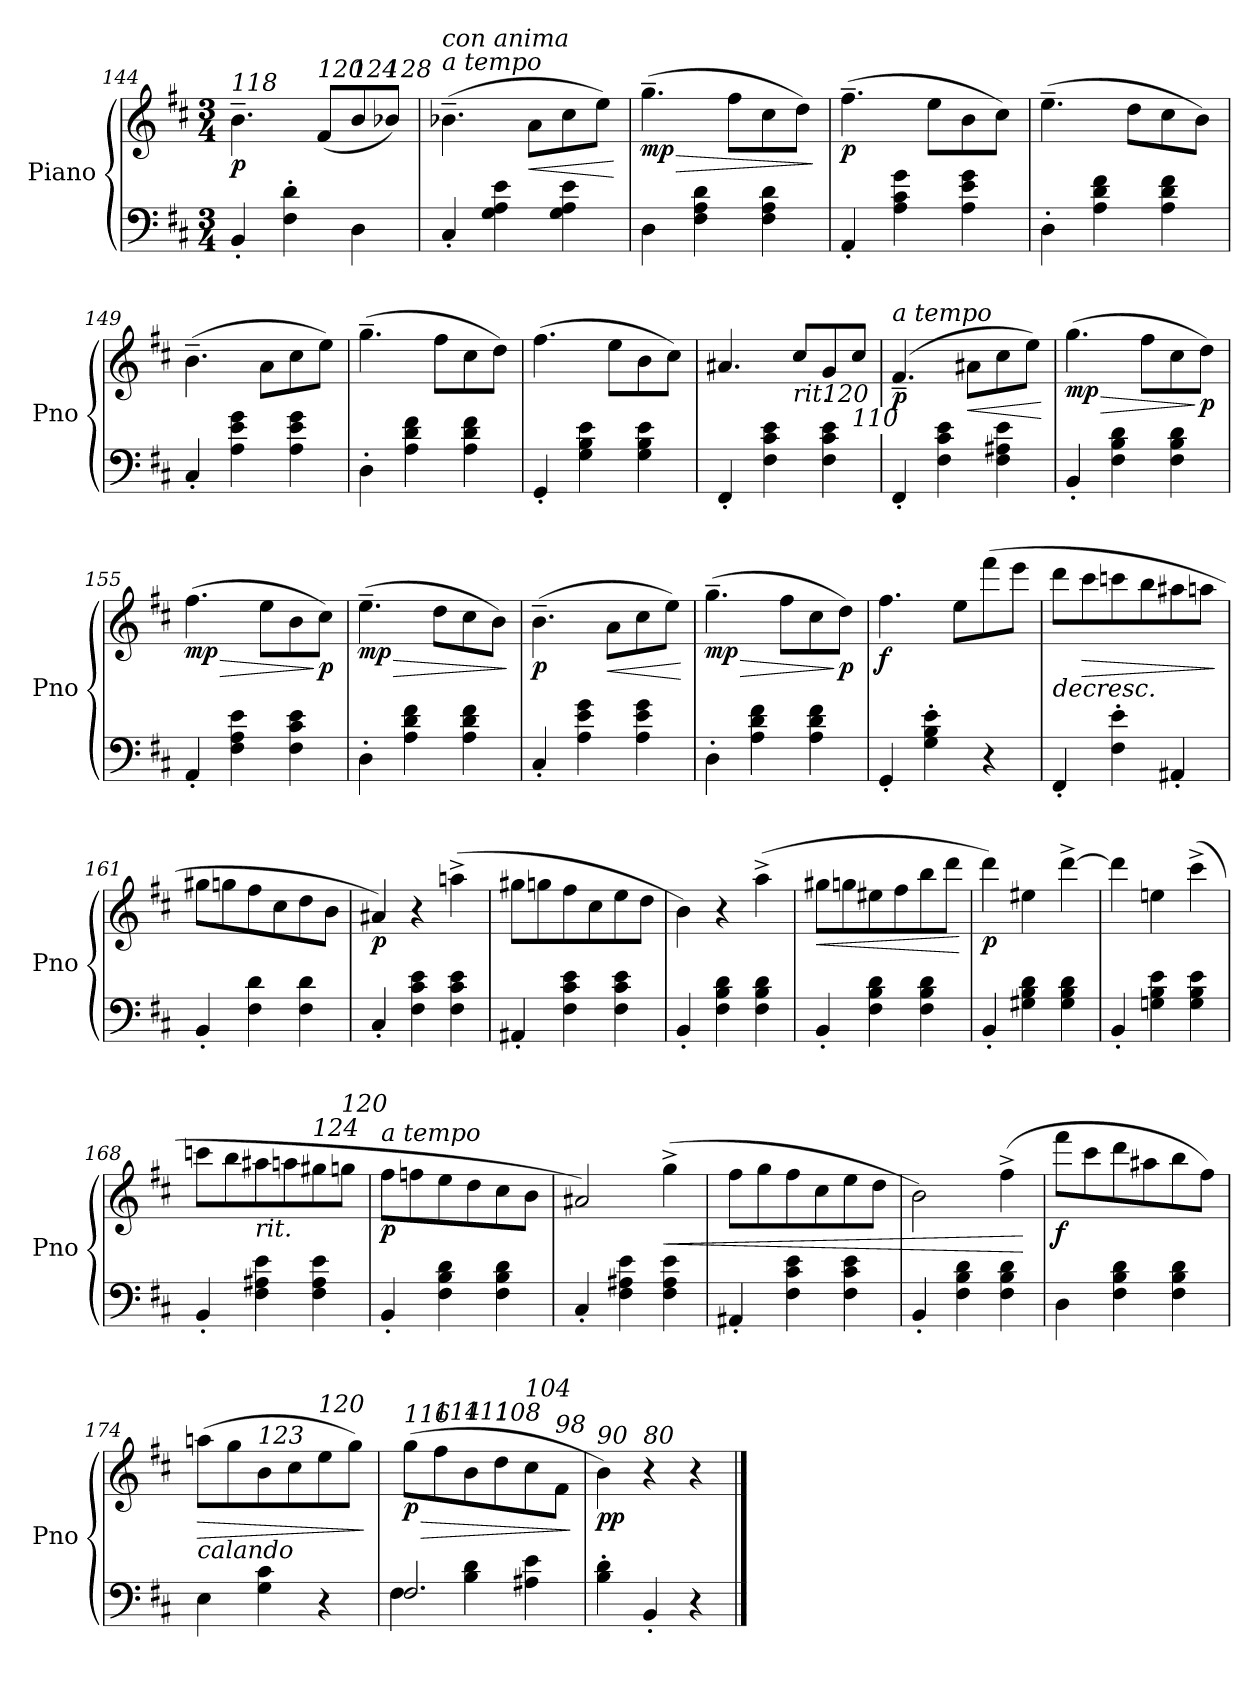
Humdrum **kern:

**kern	**kern	**dynam
*part1	*part1	*part1
*staff2	*staff1	*staff1/2
*I"Piano	*	*
*I'Pno	*	*
!!LO:LB:g=z
*clefF4	*clefG2	*
*k[f#c#]	*k[f#c#]	*
*M3/4	*M3/4	*
=144	=144	=144
!	!LO:TX:a:i:t=118	!
!	!	!LO:DY:b
4BB'/	4.b~\	p
4F#\' 4d\'	.	.
!	!LO:TX:a:i:t=120	!
.	(<8f#/L	.
!	!LO:TX:a:i:t=124	!
4D\	8b/	.
!	!LO:TX:a:i:t=128	!
.	8b-X/J)	.
=145	=145	=145
!	!LO:TX:a:i:t=a tempo	!
!	!LO:TX:a:i:t=con anima	!
4C#'/	(>4.b-X~\	.
4G\ 4A\ 4e\	.	.
!	!	!LO:HP:b
.	8a\L	<
4G\ 4A\ 4e\	8cc#\	.
.	8ee\J)	.
.	.	[
=146	=146	=146
!	!	!LO:HP:b
!	!	!LO:DY:n=1:b
4D\	(>4.gg~\	> mp
4F#\ 4A\ 4d\	.	.
.	8ff#\L	.
4F#\ 4A\ 4d\	8cc#\	.
.	8dd\J)	.
.	.	]
=147	=147	=147
!	!	!LO:DY:b
4AA'/	(>4.ff#~\	p
4A\ 4c#\ 4g\	.	.
.	8ee\L	.
4A\ 4e\ 4g\	8b\	.
.	8cc#\J)	.
!!LO:LB:g=z
=148	=148	=148
4D'\	(>4.ee~\	.
4A\ 4d\ 4f#\	.	.
.	8dd\L	.
4A\ 4d\ 4f#\	8cc#\	.
.	8b\J)	.
=149	=149	=149
4C#'/	(>4.b~\	.
4A\ 4e\ 4g\	.	.
.	8a\L	.
4A\ 4e\ 4g\	8cc#\	.
.	8ee\J)	.
=150	=150	=150
4D'\	(>4.gg~\	.
4A\ 4d\ 4f#\	.	.
.	8ff#\L	.
4A\ 4d\ 4f#\	8cc#\	.
.	8dd\J)	.
=151	=151	=151
4GG'/	(>4.ff#\	.
4G\ 4B\ 4e\	.	.
.	8ee\L	.
4G\ 4B\ 4e\	8b\	.
.	8cc#\J)	.
!!LO:LB:g=z
=152	=152	=152
4FF#'/	4.a#X/	.
4F#\ 4c#\ 4e\	.	.
!	!LO:TX:b:i:t=rit.	!
.	8cc#/L	.
!	!LO:TX:b:i:t=120	!
4F#\ 4c#\ 4e\	8g/	.
!	!LO:TX:b:i:t=110	!
.	8cc#/J	.
=153	=153	=153
!	!LO:TX:a:i:t=a tempo	!
!	!	!LO:DY:b
4FF#'/	(>4.f#~/	p
4F#\ 4c#\ 4e\	.	.
!	!	!LO:HP:b
.	8a#X\L	<
4F#\ 4A#X\ 4e\	8cc#\	.
.	8ee\J)	.
.	.	[
=154	=154	=154
!	!	!LO:HP:b
!	!	!LO:DY:n=1:b
4BB'/	(>4.gg\	> mp
4F#\ 4B\ 4d\	.	.
.	8ff#\L	.
4F#\ 4B\ 4d\	8cc#\	.
!	!	!LO:DY:n=2:b
.	8dd\J)	] p
=155	=155	=155
!	!	!LO:HP:b
!	!	!LO:DY:n=1:b
4AA'/	(>4.ff#\	> mp
4F#\ 4A\ 4e\	.	.
.	8ee\L	.
4F#\ 4c#\ 4e\	8b\	.
!	!	!LO:DY:n=2:b
.	8cc#\J)	] p
!!LO:LB:g=z
=156	=156	=156
!	!	!LO:HP:b
!	!	!LO:DY:n=1:b
4D'\	(>4.ee~\	> mp
4A\ 4d\ 4f#\	.	.
.	8dd\L	.
4A\ 4d\ 4f#\	8cc#\	.
.	8b\J)	.
.	.	]
=157	=157	=157
!	!	!LO:DY:b
4C#'/	(>4.b~\	p
4A\ 4e\ 4g\	.	.
!	!	!LO:HP:b
.	8a\L	<
4A\ 4e\ 4g\	8cc#\	.
.	8ee\J)	.
.	.	[
=158	=158	=158
!	!	!LO:HP:b
!	!	!LO:DY:n=1:b
4D'\	(>4.gg~\	> mp
4A\ 4d\ 4f#\	.	.
.	8ff#\L	.
4A\ 4d\ 4f#\	8cc#\	.
!	!	!LO:DY:n=2:b
.	8dd\J)	] p
=159	=159	=159
!	!	!LO:DY:b
4GG'/	4.ff#\	f
4G\' 4B\' 4e\'	.	.
.	8ee\L	.
4r	(>8fff#\	.
.	8eee\J	.
!!LO:PB:g=z
=160	=160	=160
!	!	!LO:HP:b
4FF#'/	8ddd\L	>
!	!	!LO:HP:b
.	8ccc#\	>
4F#\' 4e\'	8cccn\	.
.	8bb\	.
4AA#X'/	8aa#X\	.
.	8aan\J	.
.	.	]
=161	=161	=161
4BB'/	8gg#X\L	.
.	8ggn\	.
4F#\ 4d\	8ff#\	.
.	8cc#\	.
4F#\ 4d\	8dd\	.
.	8b\J	.
.	.	]
=162	=162	=162
!	!	!LO:DY:b
4C#'/	4a#X/)	p
4F#\ 4c#\ 4e\	4r	.
4F#\ 4c#\ 4e\	(>4aan^\	.
=163	=163	=163
4AA#X'/	8gg#X\L	.
.	8ggn\	.
4F#\ 4c#\ 4e\	8ff#\	.
.	8cc#\	.
4F#\ 4c#\ 4e\	8ee\	.
.	8dd\J	.
!!LO:LB:g=z
=164	=164	=164
4BB'/	4b\)	.
4F#\ 4B\ 4d\	4r	.
4F#\ 4B\ 4d\	(>4aa^\	.
=165	=165	=165
!	!	!LO:HP:b
4BB'/	8gg#X\L	<
.	8ggn\	.
4F#\ 4B\ 4d\	8ee#X\	.
.	8ff#\	.
4F#\ 4B\ 4d\	8bb\	.
.	8ddd\J	.
.	.	[
=166	=166	=166
!	!	!LO:DY:b
4BB'/	4ddd\)	p
4G#X\ 4B\ 4d\	4ee#X\	.
4G#\ 4B\ 4d\	[4ddd^\	.
=167	=167	=167
4BB'/	4ddd\]	.
4Gn\ 4B\ 4e\	4een\	.
4G\ 4B\ 4e\	(>4ccc#^\	.
!!LO:LB:g=z
=168	=168	=168
4BB'/	8cccn\L	.
.	8bb\	.
!	!LO:TX:b:i:t=rit.	!
4F#\ 4A#X\ 4e\	8aa#X\	.
.	8aan\	.
!	!LO:TX:a:i:t=124	!
4F#\ 4A#\ 4e\	8gg#X\	.
!	!LO:TX:a:i:t=120	!
.	8ggn\J	.
=169	=169	=169
!	!LO:TX:a:i:t=a tempo	!
!	!	!LO:DY:b
4BB'/	8ff#\L	p
.	8ffn\	.
4F#\ 4B\ 4d\	8ee\	.
.	8dd\	.
4F#\ 4B\ 4d\	8cc#\	.
.	8b\J	.
=170	=170	=170
4C#'/	2a#X/)	.
4F#\ 4A#X\ 4e\	.	.
!	!	!LO:HP:b
4F#\ 4A#\ 4e\	(>4gg^\	<
=171	=171	=171
4AA#X'/	8ff#\L	.
.	8gg\	.
4F#\ 4c#\ 4e\	8ff#\	.
.	8cc#\	.
4F#\ 4c#\ 4e\	8ee\	.
.	8dd\J	.
!!LO:LB:g=z
=172	=172	=172
4BB'/	2b\)	.
4F#\ 4B\ 4d\	.	.
4F#\ 4B\ 4d\	(>4ff#^\	.
.	.	[
=173	=173	=173
!	!	!LO:DY:b
4D\	8fff#\L	f
.	8ccc#\	.
4F#\ 4B\ 4d\	8ddd\	.
.	8aa#X\	.
4F#\ 4B\ 4d\	8bb\	.
.	8ff#\J)	.
=174	=174	=174
!	!LO:TX:b:i:t=calando	!
!	!	!LO:HP:b
4E\	(>8aan\L	>
.	8gg\	.
!	!LO:TX:a:i:t=123	!
4G\ 4c#\	8b\	.
.	8cc#\	.
!	!LO:TX:a:i:t=120	!
4r	8ee\	.
.	8gg\J)	.
.	.	]
=175	=175	=175
*^	*	*
!	!	!LO:TX:a:i:t=116	!
!	!	!	!LO:HP:b
!	!	!	!LO:DY:n=1:b
2.F#/	4F#\	(>8gg\L	> p
!	!	!LO:TX:a:i:t=114	!
.	.	8ff#\	.
!	!	!LO:TX:a:i:t=111	!
.	4B\ 4d\	8b\	.
!	!	!LO:TX:a:i:t=108	!
.	.	8dd\	.
!	!	!LO:TX:a:i:t=104	!
.	4A#X\ 4e\	8cc#\	.
!	!	!LO:TX:a:i:t=98	!
.	.	8f#\J	.
*v	*v	*	*
.	.	]
!!LO:LB:g=z
=176	=176	=176
!	!LO:TX:a:i:t=90	!
!	!	!LO:DY:b
4B\' 4d\'	4b\)	pp
!	!LO:TX:a:i:t=80	!
4BB'/	4r	.
4r	4r	.
==	==	==
*-	*-	*-
